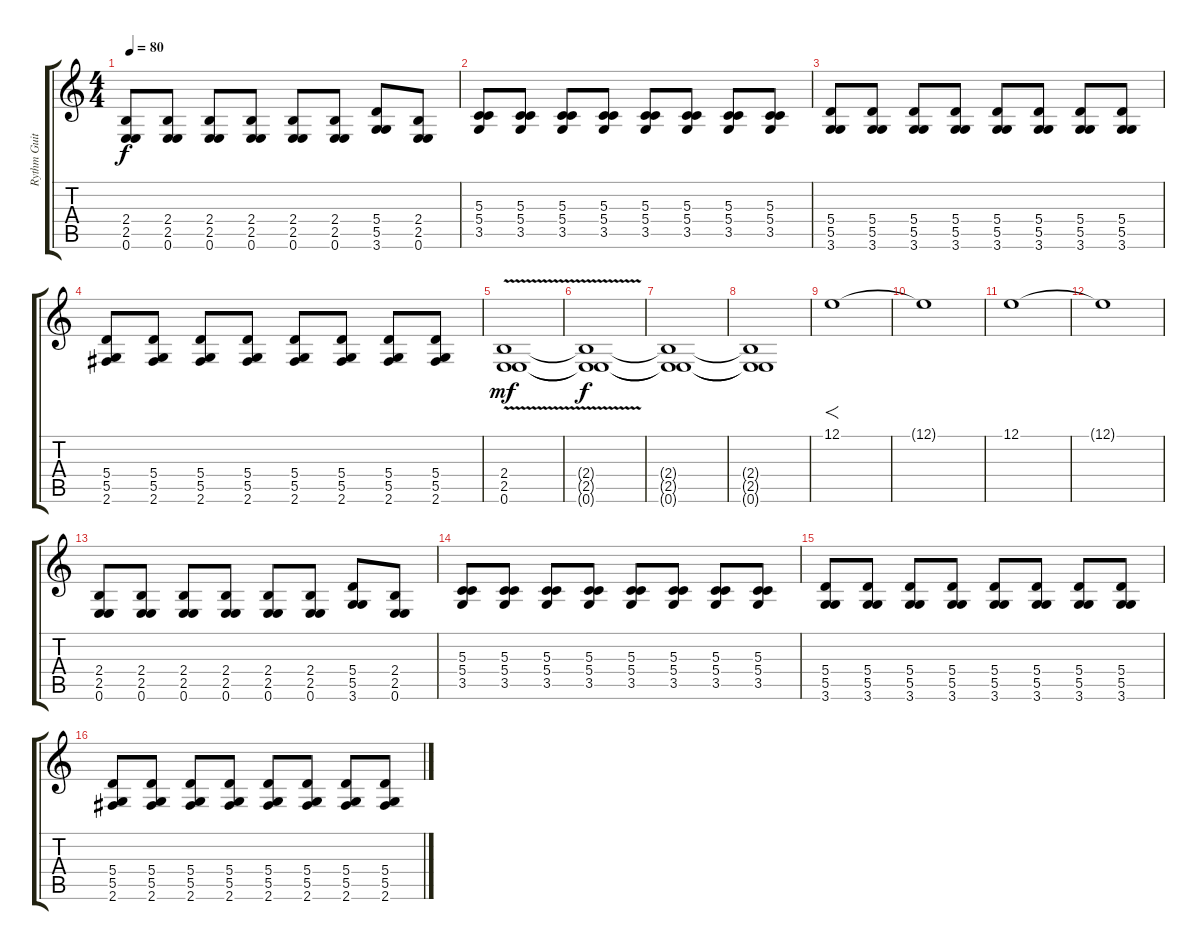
\track ("Rythm Guitar" "Rythm Guit") {instrument distortionguitar}
\staff {score tabs}
\tuning (E3 B2 G2 D2 A2 E2) {hide}
\ts (4 4)
\tempo 80
\clef g2
\ks c
(2.4 2.5 0.6).8{dy f} (2.4 2.5 0.6).8 (2.4 2.5 0.6).8 (2.4 2.5 0.6).8 (2.4 2.5 0.6).8 (2.4 2.5 0.6).8 (5.4 5.5 3.6).8 (2.4 2.5 0.6).8 |
(5.3 5.4 3.5).8 (5.3 5.4 3.5).8 (5.3 5.4 3.5).8 (5.3 5.4 3.5).8 (5.3 5.4 3.5).8 (5.3 5.4 3.5).8 (5.3 5.4 3.5).8 (5.3 5.4 3.5).8 |
(5.4 5.5 3.6).8 (5.4 5.5 3.6).8 (5.4 5.5 3.6).8 (5.4 5.5 3.6).8 (5.4 5.5 3.6).8 (5.4 5.5 3.6).8 (5.4 5.5 3.6).8 (5.4 5.5 3.6).8 |
(5.4 5.5 2.6).8 (5.4 5.5 2.6).8 (5.4 5.5 2.6).8 (5.4 5.5 2.6).8 (5.4 5.5 2.6).8 (5.4 5.5 2.6).8 (5.4 5.5 2.6).8 (5.4 5.5 2.6).8 |
(2.4{v} 2.5 0.6).1{dy mf} |
(2.4{t} 2.5{t} 0.6{t}).1{dy f} |
(2.4{t} 2.5{t} 0.6{t}).1 |
(2.4{t} 2.5{t} 0.6{t}).1 |
12.1.1{f} |
12.1{t}.1 |
12.1.1 |
12.1{t}.1 |
(2.4 2.5 0.6).8 (2.4 2.5 0.6).8 (2.4 2.5 0.6).8 (2.4 2.5 0.6).8 (2.4 2.5 0.6).8 (2.4 2.5 0.6).8 (5.4 5.5 3.6).8 (2.4 2.5 0.6).8 |
(5.3 5.4 3.5).8 (5.3 5.4 3.5).8 (5.3 5.4 3.5).8 (5.3 5.4 3.5).8 (5.3 5.4 3.5).8 (5.3 5.4 3.5).8 (5.3 5.4 3.5).8 (5.3 5.4 3.5).8 |
(5.4 5.5 3.6).8 (5.4 5.5 3.6).8 (5.4 5.5 3.6).8 (5.4 5.5 3.6).8 (5.4 5.5 3.6).8 (5.4 5.5 3.6).8 (5.4 5.5 3.6).8 (5.4 5.5 3.6).8 |
(5.4 5.5 2.6).8 (5.4 5.5 2.6).8 (5.4 5.5 2.6).8 (5.4 5.5 2.6).8 (5.4 5.5 2.6).8 (5.4 5.5 2.6).8 (5.4 5.5 2.6).8 (5.4 5.5 2.6).8
